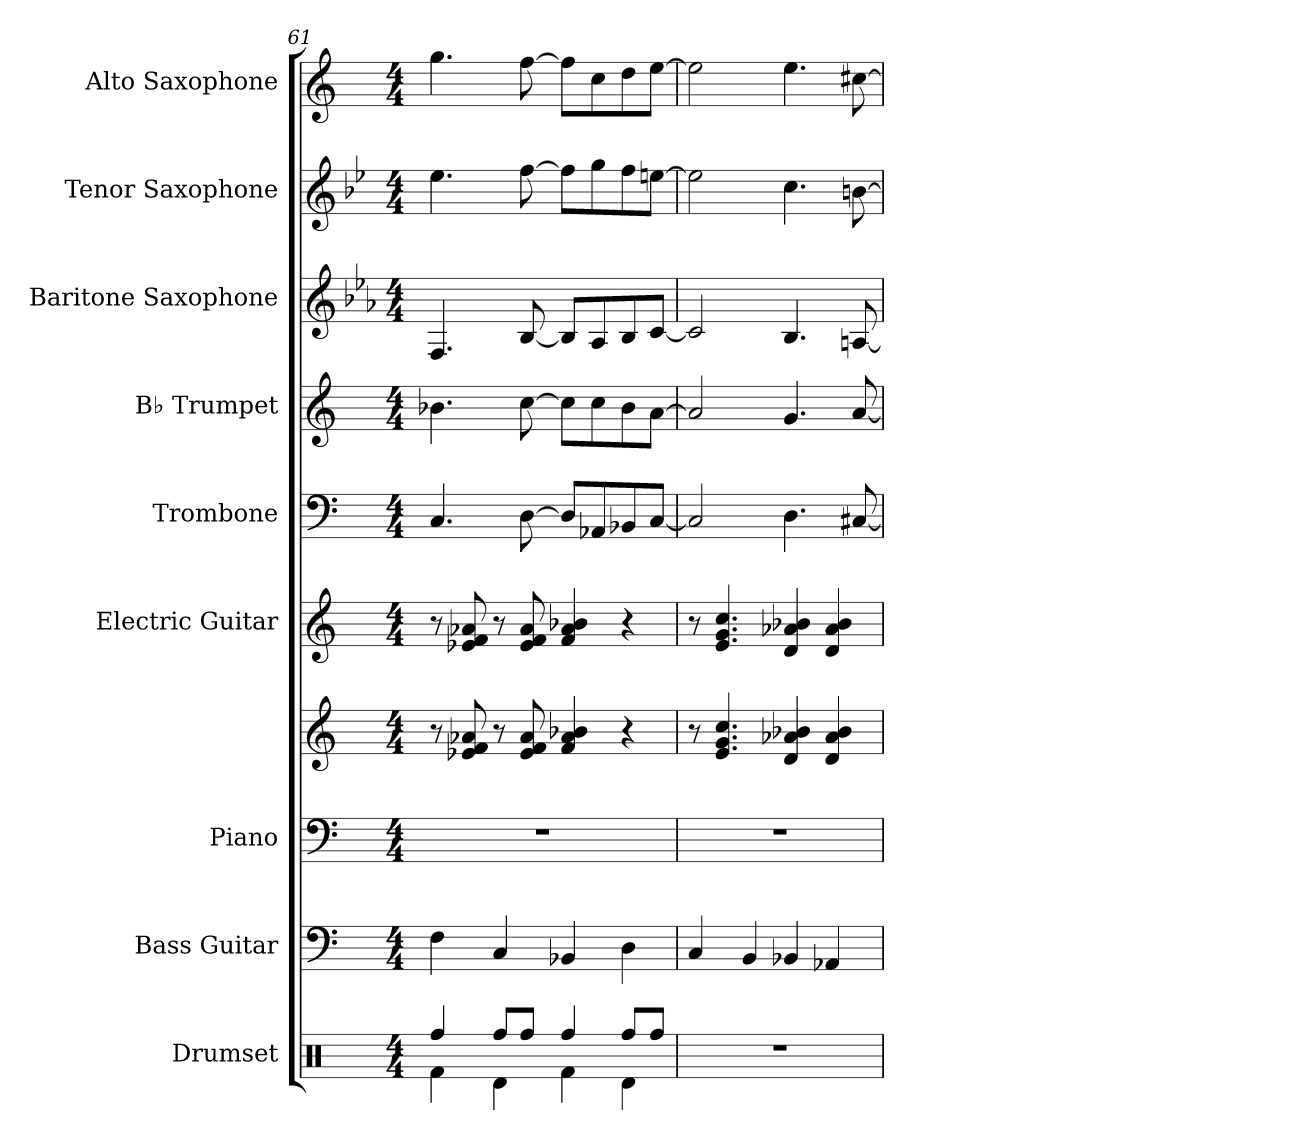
**kern	**kern	**kern	**kern	**kern	**kern	**kern	**kern	**kern	**kern
*part9	*part8	*part7	*part7	*part6	*part5	*part4	*part3	*part2	*part1
*staff10	*staff9	*staff8	*staff7	*staff6	*staff5	*staff4	*staff3	*staff2	*staff1
*I"Drumset	*I"Bass Guitar	*I"Piano	*	*I"Electric Guitar	*I"Trombone	*I"B♭ Trumpet	*I"Baritone Saxophone	*I"Tenor Saxophone	*I"Alto Saxophone
*I'D. Set	*I'B. Guit.	*I'Pno.	*	*I'El. Guit.	*I'Tbn.	*I'B♭ Tpt.	*I'Bar. Sax.	*I'T. Sax.	*I'A. Sax.
*clefX	*clefF4	*clefF4	*clefG2	*clefG2	*clefF4	*clefG2	*clefG2	*clefG2	*clefG2
*	*ITrd7c12	*	*	*	*	*ITrd1c2	*ITrd12c21	*ITrd8c14	*ITrd5c9
*k[]	*k[]	*k[]	*k[]	*k[]	*k[]	*k[b-e-]	*k[b-e-a-]	*k[b-e-]	*k[b-e-a-]
*M4/4	*M4/4	*M4/4	*M4/4	*M4/4	*M4/4	*M4/4	*M4/4	*M4/4	*M4/4
=61	=61	=61	=61	=61	=61	=61	=61	=61	=61
*^	*	*	*	*	*	*	*	*	*
4Rff/	4Rf\	4FF\	1r	8r	8r	4.C/	4.a-X\	4.FF/	4.e-\	4.b-\
.	.	.	.	8e-X/ 8f/ 8a-X/	8e-X/ 8f/ 8a-X/	.	.	.	.	.
8Rff/L	4Rd\	4CC/	.	8r	8r	.	.	.	.	.
8Rff/J	.	.	.	8e-/ 8f/ 8a-/	8e-/ 8f/ 8a-/	[8D\	[8b-\	[8BB-/	[8f\	[8a-\
4Rff/	4Rf\	4BBB-X/	.	4f/ 4a-/ 4b-X/	4f/ 4a-/ 4b-X/	8D/L]	8b-\L]	8BB-/L]	8f\L]	8a-\L]
.	.	.	.	.	.	8AA-X/	8b-\	8AA-/	8g\	8e-\
8Rff/L	4Rd\	4DD\	.	4r	4r	8BB-X/	8a-\	8BB-/	8f\	8f\
8Rff/J	.	.	.	.	.	[8C/J	[8g\J	[8C/J	[8en\J	[8g\J
*v	*v	*	*	*	*	*	*	*	*	*
=62	=62	=62	=62	=62	=62	=62	=62	=62	=62
1r	4CC/	1r	8r	8r	2C/]	2g/]	2C/]	2e\]	2g\]
.	.	.	4.e/ 4.g/ 4.cc/	4.e/ 4.g/ 4.cc/	.	.	.	.	.
.	4BBB/	.	.	.	.	.	.	.	.
.	4BBB-X/	.	4d/ 4a-X/ 4b-X/	4d/ 4a-X/ 4b-X/	4.D\	4.f/	4.BB-/	4.c\	4.g\
.	4AAA-X/	.	4d/ 4a-/ 4b-/	4d/ 4a-/ 4b-/	.	.	.	.	.
.	.	.	.	.	[8C#X/	[8g/	[8AAn/	[8Bn\	[8en\
=	=	=	=	=	=	=	=	=	=
*-	*-	*-	*-	*-	*-	*-	*-	*-	*-
